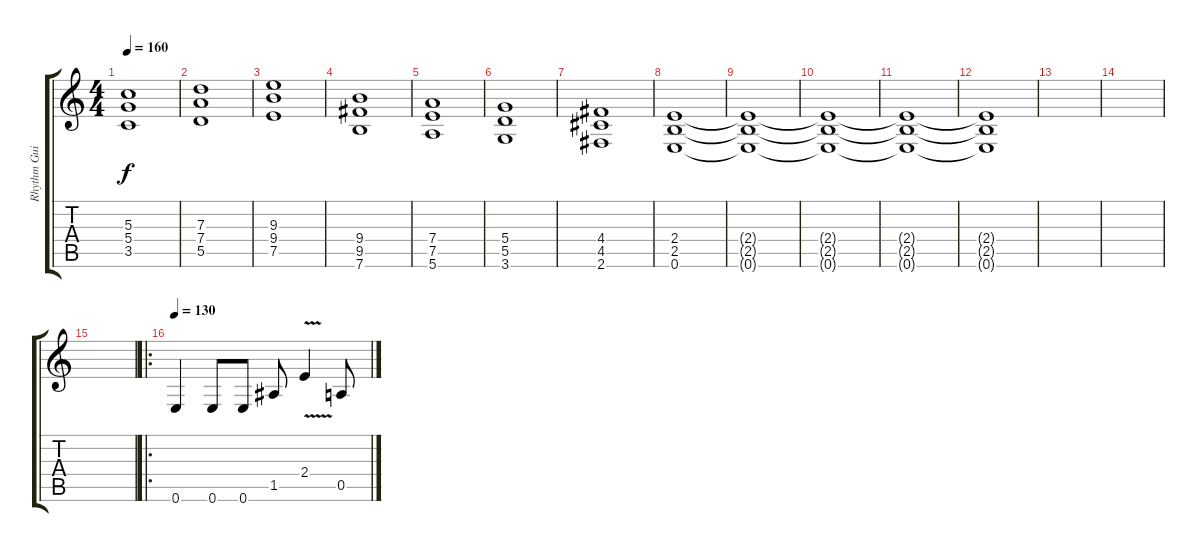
\track ("Rhythm Guitar" "Rhythm Gui") {instrument distortionguitar}
\staff {score tabs}
\tuning (E4 B3 G3 D3 A2 E2) {hide}
\ts (4 4)
\tempo 160
\clef g2
\ks c
(5.3 5.4 3.5).1{dy f} |
(7.3 7.4 5.5).1 |
(9.3 9.4 7.5).1 |
(9.4 9.5 7.6).1 |
(7.4 7.5 5.6).1 |
(5.4 5.5 3.6).1 |
(4.4 4.5 2.6).1 |
(2.4 2.5 0.6).1 |
(2.4{t} 2.5{t} 0.6{t}).1 |
(2.4{t} 2.5{t} 0.6{t}).1 |
(2.4{t} 2.5{t} 0.6{t}).1 |
(2.4{t} 2.5{t} 0.6{t}).1 |
|
|
|
\ro
\tempo 130
0.6.4 0.6.8 0.6.8 1.5.8 2.4{v}.4 0.5.8
